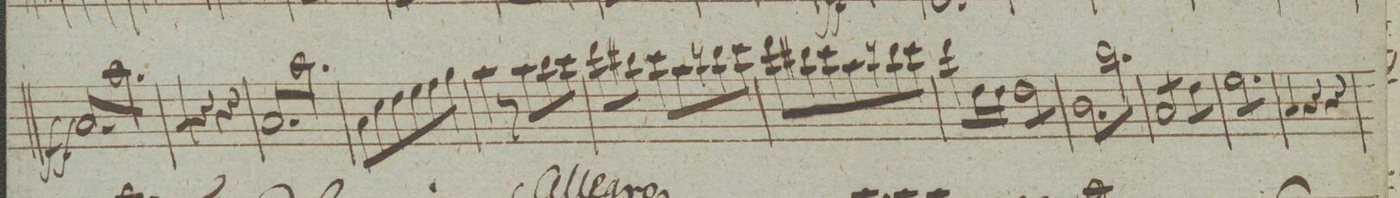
**kern	**dynam
*I"Baſso.	*
*clefF4	*
*k[]	*
*M3/4	*
*tremolo	*
8CC/L	ff
8C\	.
8CC/	.
8C\	.
8CC/	.
8C\J	.
*Xtremolo	*
=86	=86
4CC/	.
4r	.
4r	.
=87	=87
*tremolo	*
8CC/L	.
8C\	.
8CC/	.
8C\	.
8CC/	.
8C\J	.
*Xtremolo	*
=88	=88
8CC\L	.
8EE\	.
8FF\	.
8GG\	.
8AA\	.
8BB\J	.
=89	=89
4C\	.
8r	.
8C\L	.
8D\	.
8E\J	.
=90	=90
8F\L	.
8D#X\J	.
8E\L	.
8C\	.
8D\	.
8E\J	.
=91	=91
8F\L	.
8D#X\	.
8E\	.
8C\	.
8D\	.
8E\J	.
=92	=92
8F\L	.
16FF\L	.
16FF\JJ	.
*tremolo	*
8FF\L	.
8FF\	.
8FF\	.
8FF\J	.
=93	=93
8DD\L	.
8D\	.
8DD\	.
8D\	.
8DD\	.
8D\J	.
=94	=94
8CC/L	.
8CC/	.
8CC/	.
8CC/J	.
8FF\L	.
8FF\J	.
=95	=95
8GG\L	.
8GG\	.
8GG\	.
8GG\	.
8GG\	.
8GG\J	.
*Xtremolo	*
=96	=96
4CC/	.
4r	.
4r	.
=97	=97
*-	*-
